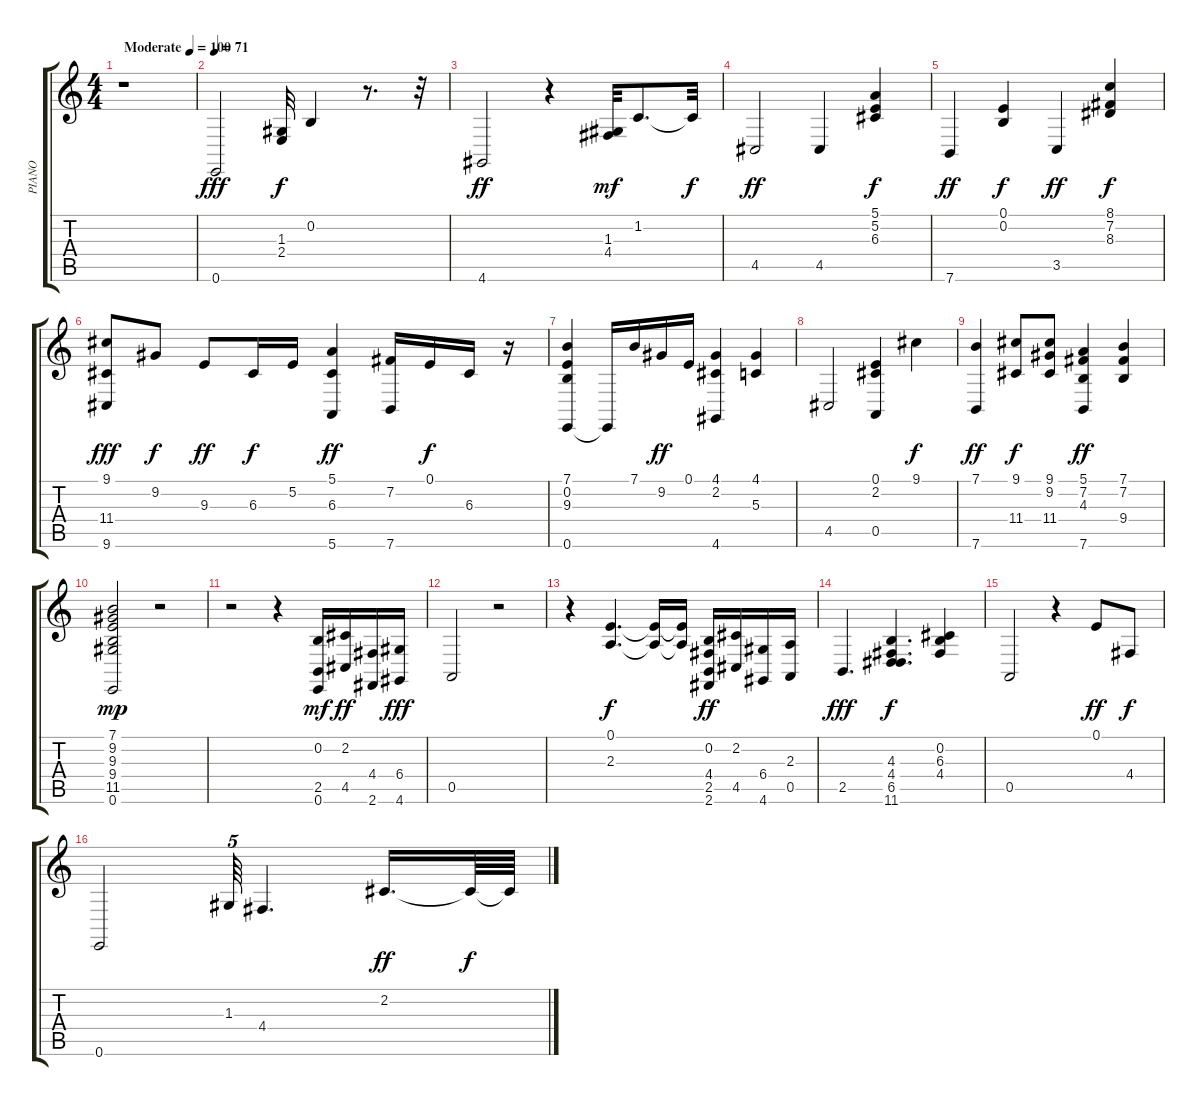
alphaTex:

\track ("PIANO" "PIANO") {instrument acousticgrandpiano}
\staff {score tabs}
\tuning (E4 B3 G3 D3 A2 E2) {hide}
\ts (4 4)
\tempo (100 "Moderate")
\clef g2
\ks c
r.1{dy fff instrument acousticgrandpiano} |
\tempo 71
0.6.2 (1.3 2.4).32{dy f} 0.2.4 r.8{d} r.32 |
4.6.2{dy ff} r.4 (1.3 4.4).32{dy mf} 1.2.8{d} 1.2{t}.32{dy f} |
4.5.2{dy ff} 4.5.4 (5.1 5.2 6.3).4{dy f} |
7.6.4{dy ff} (0.1 0.2).4{dy f} 3.5.4{dy ff} (8.1 7.2 8.3).4{dy f} |
(9.1 11.4 9.6).8{dy fff} 9.2.8{dy f} 9.3.8{dy ff} 6.3.16{dy f} 5.2.16 (5.1 6.3 5.6).4{dy ff} (7.2 7.6).16 0.1.16{dy f} 6.3.16 r.16 |
(7.1 0.2 9.3 0.6).4 0.6{t}.16 7.1.16 9.2.16{dy ff} 0.1.16 (4.1 2.2 4.6).4 (4.1 5.3).4 |
4.5.2 (0.1 2.2 0.5).4 9.1.4{dy f} |
(7.1 7.6).4{dy ff} (9.1 11.4).8{dy f} (9.1 9.2 11.4).8 (5.1 7.2 4.3 7.6).4{dy ff} (7.1 7.2 9.4).4 |
(7.1 9.2 9.3 9.4 11.5 0.6).2{dy mp} r.2 |
r.2 r.4 (0.2 2.5 0.6).16{dy mf} (2.2 4.5).16{dy ff} (4.4 2.6).16 (6.4 4.6).16{dy fff} |
0.5.2 r.2 |
r.4 (0.1 2.3).4{d dy f} (0.1{t} 2.3{t}).16 (0.1{t} 2.3{t}).16 (0.2 4.4 2.5 2.6).16{dy ff} (2.2 4.5).16 (6.4 4.6).16 (2.3 0.5).16 |
2.5.4{d dy fff} (4.3 4.4 6.5 11.6).4{d dy f} (0.2 6.3 4.4).4 |
0.5.2 r.4 0.1.8{dy ff} 4.4.8{dy f} |
0.6.2 1.3.64{tu (5 4)} 4.4.4{d} 2.2.16{d dy ff} 2.2{t}.64{dy f} 2.2{t}.64
